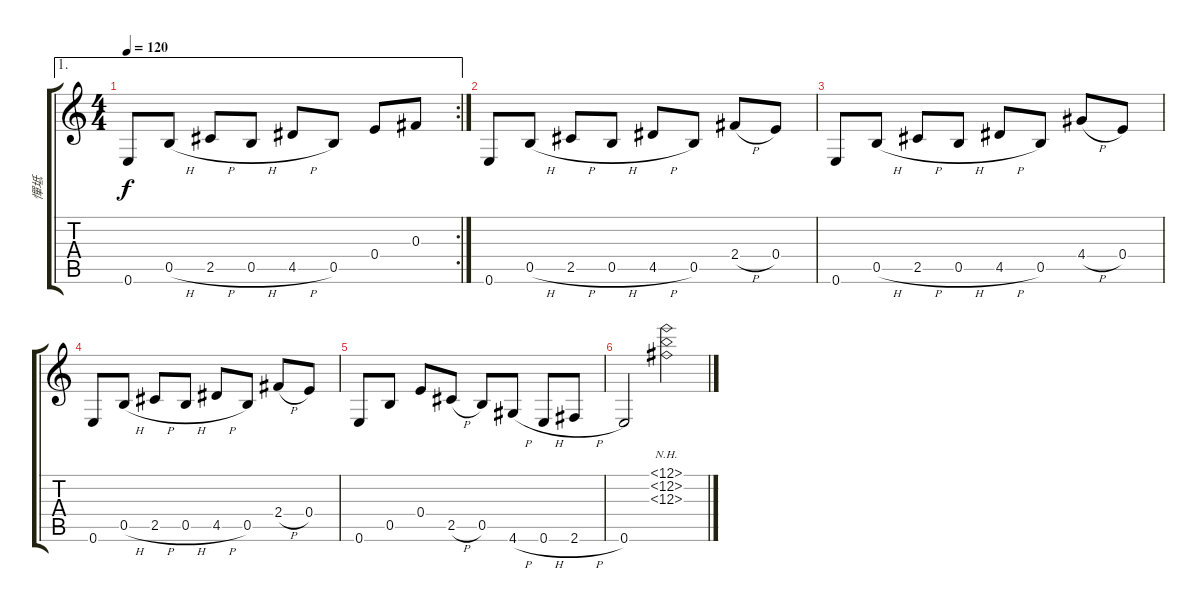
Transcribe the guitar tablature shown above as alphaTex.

\track ("憚坻" "憚坻") {instrument acousticguitarnylon}
\staff {score tabs}
\tuning (E4 B3 Gb3 E3 B2 E2) {hide}
\ae 1
\rc 2
\ts (4 4)
\tempo 120
\clef g2
\ks c
0.6.8{dy f} 0.5{h}.8 2.5{h}.8 0.5{h}.8 4.5{h}.8 0.5.8 0.4.8 0.3.8 |
0.6.8 0.5{h}.8 2.5{h}.8 0.5{h}.8 4.5{h}.8 0.5.8 2.4{h}.8 0.4.8 |
0.6.8 0.5{h}.8 2.5{h}.8 0.5{h}.8 4.5{h}.8 0.5.8 4.4{h}.8 0.4.8 |
0.6.8 0.5{h}.8 2.5{h}.8 0.5{h}.8 4.5{h}.8 0.5.8 2.4{h}.8 0.4.8 |
0.6.8 0.5.8 0.4.8 2.5{h}.8 0.5.8 4.6{h}.8 0.6{h}.8 2.6{h}.8 |
0.6.2 (12.1{nh} 12.2{nh} 12.3{nh}).2
